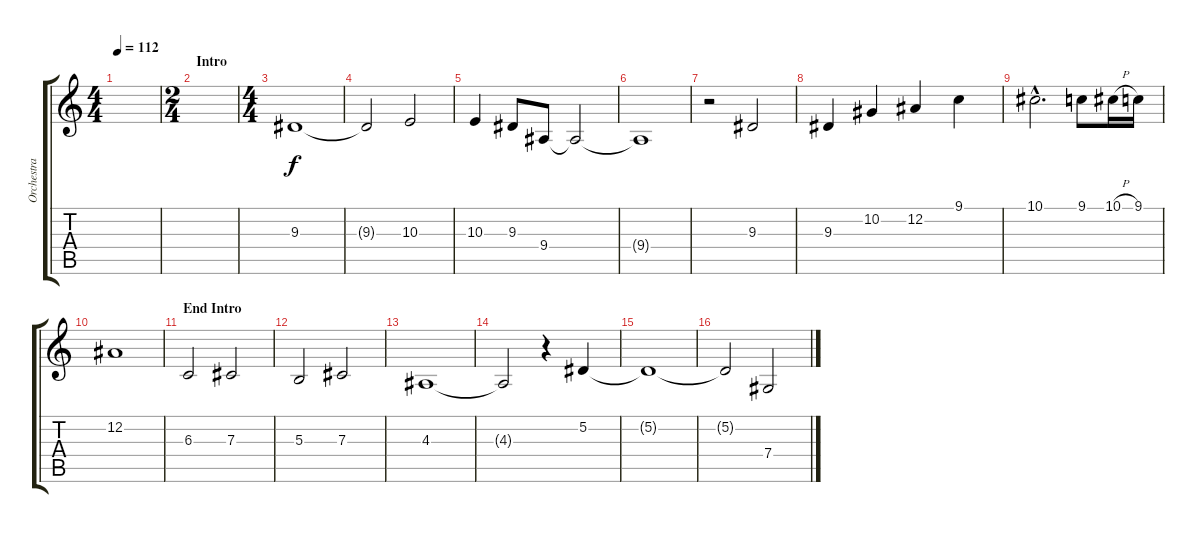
\track ("Orchestra (Strings)" "Orchestra ") {instrument stringensemble1}
\staff {score tabs}
\tuning (Eb4 Bb3 Gb3 Db3 Ab2 Eb2) {hide}
\ts (4 4)
\tempo 112
\clef g2
\ks c
|
\ts (2 4)
\section ("" "Intro")
|
\ts (4 4)
9.3.1 |
9.3{t}.2 10.3.2 |
10.3.4 9.3.8 9.4.8 9.4{t}.2 |
9.4{t}.1 |
r.2 9.3.2 |
9.3.4 10.2.4 12.2.4 9.1.4 |
10.1{hac}.2{d} 9.1.8 10.1{h}.16 9.1.16 |
12.2.1 |
\section ("" "End Intro")
6.3.2 7.3.2 |
5.3.2 7.3.2 |
4.3.1 |
4.3{t}.2 r.4 5.2.4 |
5.2{t}.1 |
5.2{t}.2 7.4.2
